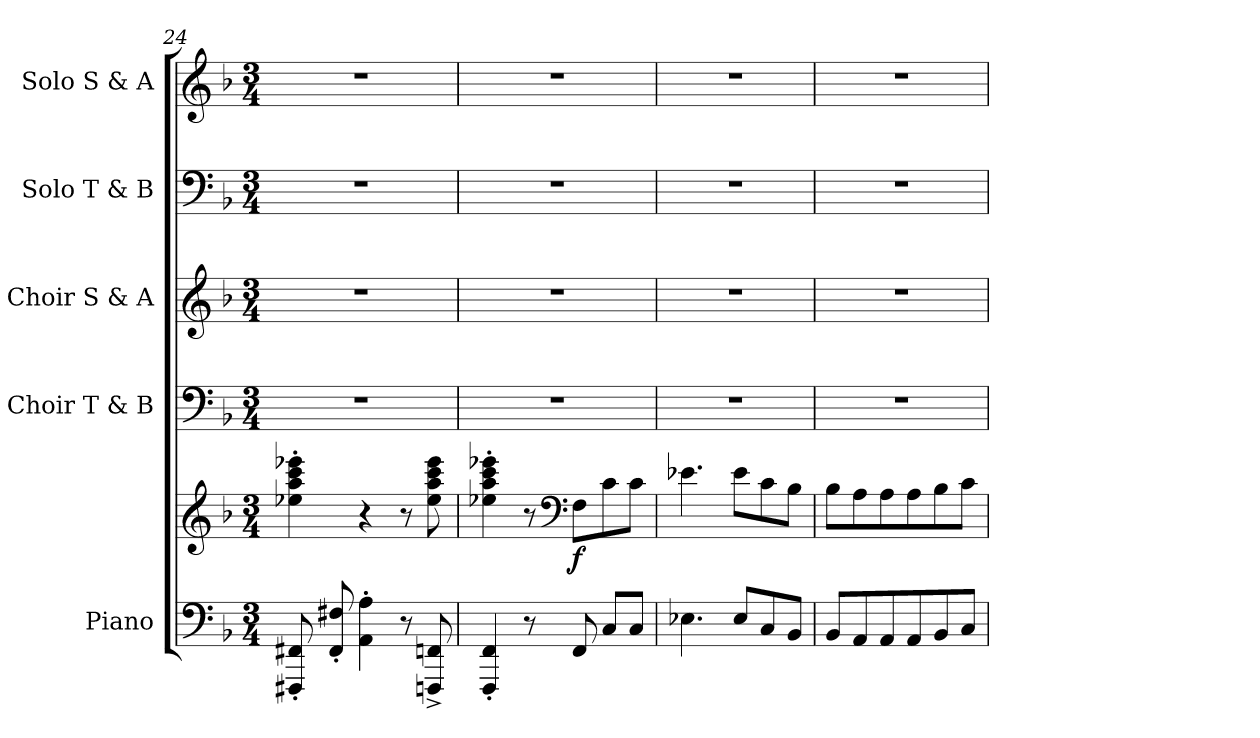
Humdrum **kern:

**kern	**kern	**dynam	**kern	**kern	**kern	**kern
*part5	*part5	*part5	*part4	*part3	*part2	*part1
*staff6	*staff5	*staff5/6	*staff4	*staff3	*staff2	*staff1
*I"Piano	*	*	*I"Choir T &amp; B	*I"Choir S &amp; A	*I"Solo T &amp; B	*I"Solo S &amp; A
*I'Pno	*	*	*I'Choir T &amp; B	*I'Choir S &amp; A	*I'Solo T &amp; B	*I'Solo S &amp; A
*clefF4	*clefG2	*	*clefF4	*clefG2	*clefF4	*clefG2
*k[b-]	*k[b-]	*	*k[b-]	*k[b-]	*k[b-]	*k[b-]
*M3/4	*M3/4	*	*M3/4	*M3/4	*M3/4	*M3/4
=24	=24	=24	=24	=24	=24	=24
8FFF#X/' 8FF#X/'	4ee-X\' 4aa\' 4ccc\' 4eee-X\'	.	2.r	2.r	2.r	2.r
8FF#/' 8F#X/'	.	.	.	.	.	.
4AA\' 4A\'	4r	.	.	.	.	.
8r	8r	.	.	.	.	.
8FFFn/^ 8FFn/^	8ee-\ 8aa\ 8ccc\ 8eee-\	.	.	.	.	.
=25	=25	=25	=25	=25	=25	=25
*	*	*	*	*	*	*^
4FFF/' 4FF/'	4ee-X\' 4aa\' 4ccc\' 4eee-X\'	.	2.r	2.r	2.r	2.r	4.ryy
8r	8r	.	.	.	.	.	.
*	*clefF4	*	*	*	*	*	*
*	*	*	*	*	*	*MM120	*
!	!	!LO:DY:b	!	!	!	!	!
8FF/	8F\L	f	.	.	.	.	4.ryy
8C/L	8c\	.	.	.	.	.	.
8C/J	8c\J	.	.	.	.	.	.
*	*	*	*	*	*	*v	*v
!!LO:LB:g=z
=26	=26	=26	=26	=26	=26	=26
4.E-X\	4.e-X\	.	2.r	2.r	2.r	2.r
8E-/L	8e-\L	.	.	.	.	.
8C/	8c\	.	.	.	.	.
8BB-/J	8B-\J	.	.	.	.	.
=27	=27	=27	=27	=27	=27	=27
8BB-/L	8B-\L	.	2.r	2.r	2.r	2.r
8AA/	8A\	.	.	.	.	.
8AA/	8A\	.	.	.	.	.
8AA/	8A\	.	.	.	.	.
8BB-/	8B-\	.	.	.	.	.
8C/J	8c\J	.	.	.	.	.
=	=	=	=	=	=	=
*-	*-	*-	*-	*-	*-	*-
